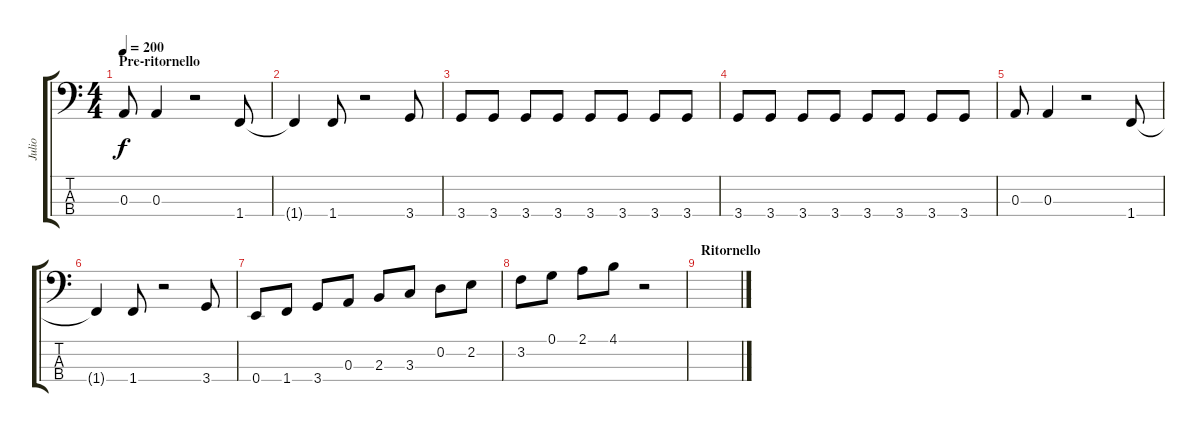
\track ("Julio" "Julio") {instrument electricbassfinger}
\staff {score tabs}
\tuning (G2 D2 A1 E1) {hide}
\ts (4 4)
\section ("" "Pre-ritornello")
\tempo 200
\clef f4
\ks c
0.3.8{dy f} 0.3.4 r.2 1.4.8 |
1.4{t}.4 1.4.8 r.2 3.4.8 |
3.4.8 3.4.8 3.4.8 3.4.8 3.4.8 3.4.8 3.4.8 3.4.8 |
3.4.8 3.4.8 3.4.8 3.4.8 3.4.8 3.4.8 3.4.8 3.4.8 |
0.3.8 0.3.4 r.2 1.4.8 |
1.4{t}.4 1.4.8 r.2 3.4.8 |
0.4.8 1.4.8 3.4.8 0.3.8 2.3.8 3.3.8 0.2.8 2.2.8 |
3.2.8 0.1.8 2.1.8 4.1.8 r.2 |
\section ("" "Ritornello")
